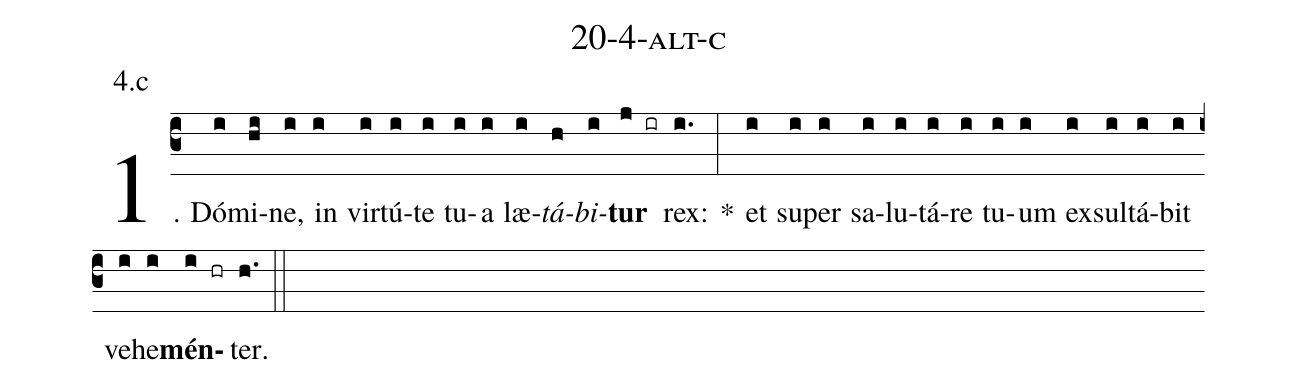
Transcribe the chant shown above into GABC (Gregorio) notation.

name: 20-4-alt-c;
annotation: 4.c;
%%
(c3)1. Dó(i)mi(hi)ne,(i) in(i) vir(i)tú(i)te(i) tu(i)a(i) læ(i)<i>tá</i>(h)<i>bi</i>(i)<b>tur</b>(j ir) rex:(i.) *(:) et(i) su(i)per(i) sa(i)lu(i)tá(i)re(i) tu(i)um(i) ex(i)sul(i)tá(i)bit(i) ve(i)he(i)<b>mén</b>(i hr)ter.(h.) (::)
